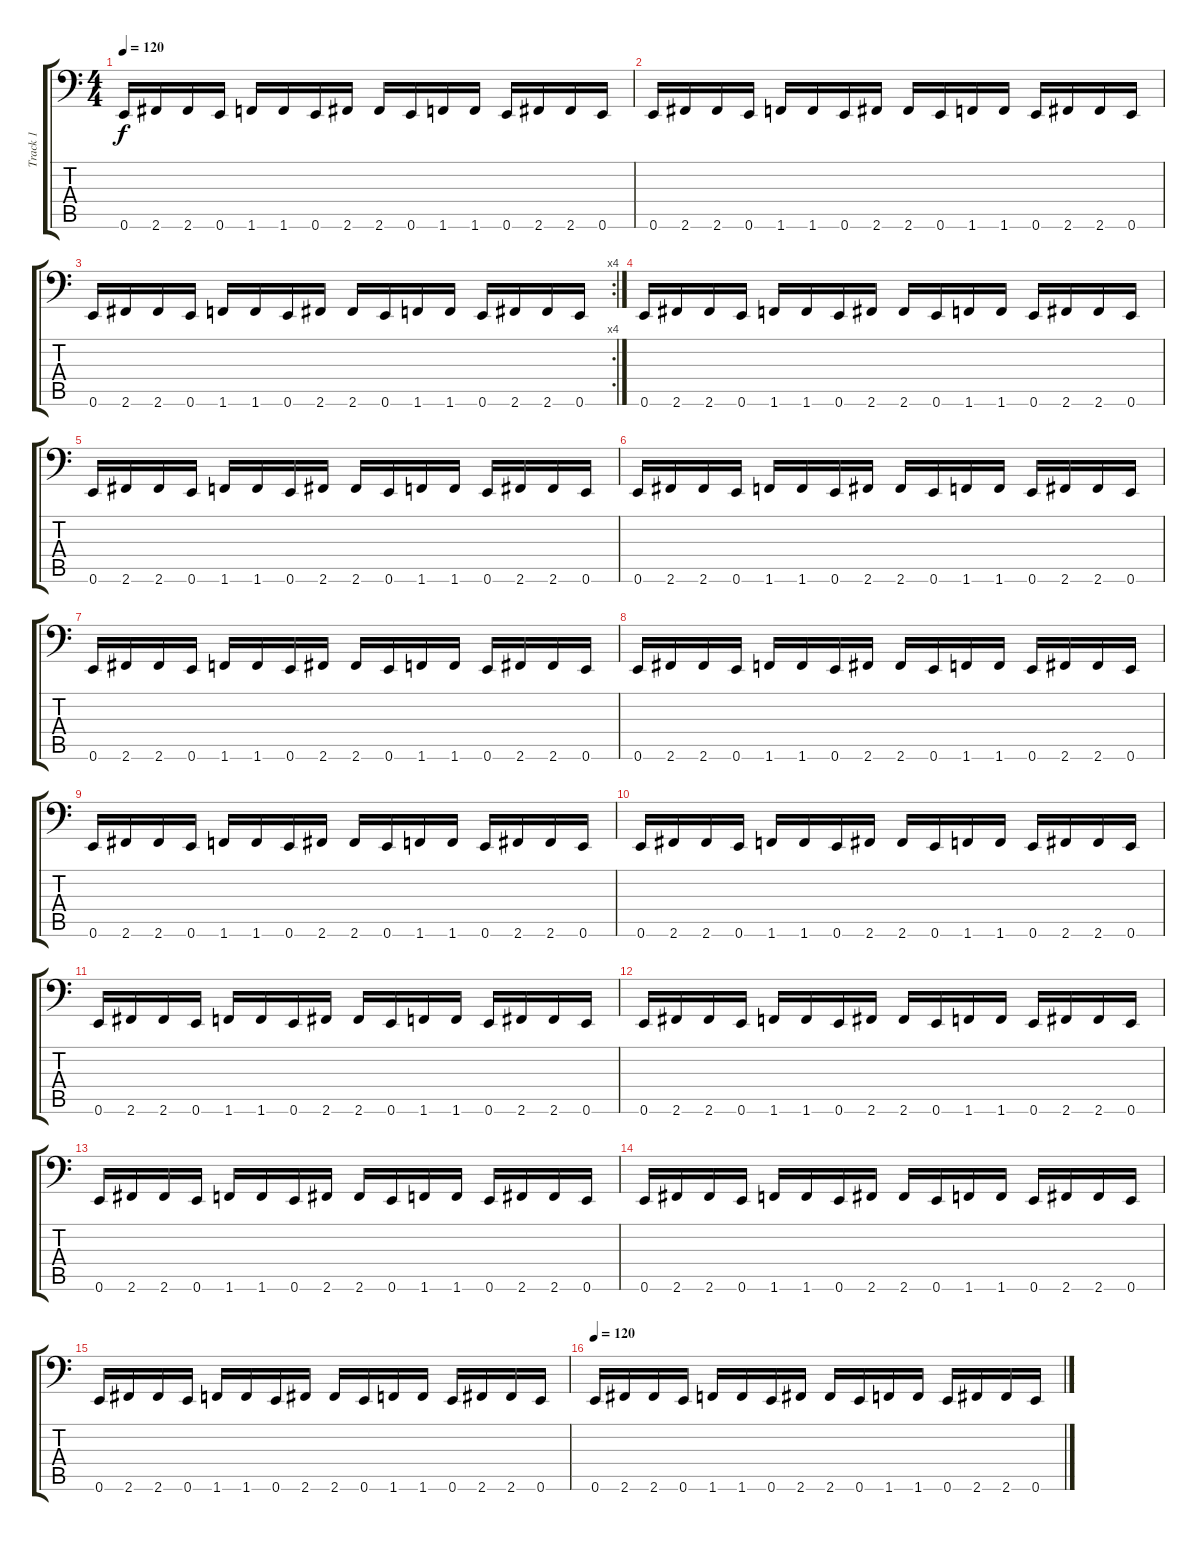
\track ("Track 1" "Track 1") {instrument electricbasspick}
\staff {score tabs}
\tuning (E1 B0 G2 D2 A1 E1) {hide}
\ts (4 4)
\tempo 120
\clef f4
\ks c
0.6.16{dy f} 2.6.16 2.6.16 0.6.16 1.6.16 1.6.16 0.6.16 2.6.16 2.6.16 0.6.16 1.6.16 1.6.16 0.6.16 2.6.16 2.6.16 0.6.16 |
0.6.16 2.6.16 2.6.16 0.6.16 1.6.16 1.6.16 0.6.16 2.6.16 2.6.16 0.6.16 1.6.16 1.6.16 0.6.16 2.6.16 2.6.16 0.6.16 |
\rc 4
0.6.16 2.6.16 2.6.16 0.6.16 1.6.16 1.6.16 0.6.16 2.6.16 2.6.16 0.6.16 1.6.16 1.6.16 0.6.16 2.6.16 2.6.16 0.6.16 |
0.6.16 2.6.16 2.6.16 0.6.16 1.6.16 1.6.16 0.6.16 2.6.16 2.6.16 0.6.16 1.6.16 1.6.16 0.6.16 2.6.16 2.6.16 0.6.16 |
0.6.16 2.6.16 2.6.16 0.6.16 1.6.16 1.6.16 0.6.16 2.6.16 2.6.16 0.6.16 1.6.16 1.6.16 0.6.16 2.6.16 2.6.16 0.6.16 |
0.6.16 2.6.16 2.6.16 0.6.16 1.6.16 1.6.16 0.6.16 2.6.16 2.6.16 0.6.16 1.6.16 1.6.16 0.6.16 2.6.16 2.6.16 0.6.16 |
0.6.16 2.6.16 2.6.16 0.6.16 1.6.16 1.6.16 0.6.16 2.6.16 2.6.16 0.6.16 1.6.16 1.6.16 0.6.16 2.6.16 2.6.16 0.6.16 |
0.6.16 2.6.16 2.6.16 0.6.16 1.6.16 1.6.16 0.6.16 2.6.16 2.6.16 0.6.16 1.6.16 1.6.16 0.6.16 2.6.16 2.6.16 0.6.16 |
0.6.16 2.6.16 2.6.16 0.6.16 1.6.16 1.6.16 0.6.16 2.6.16 2.6.16 0.6.16 1.6.16 1.6.16 0.6.16 2.6.16 2.6.16 0.6.16 |
0.6.16 2.6.16 2.6.16 0.6.16 1.6.16 1.6.16 0.6.16 2.6.16 2.6.16 0.6.16 1.6.16 1.6.16 0.6.16 2.6.16 2.6.16 0.6.16 |
0.6.16 2.6.16 2.6.16 0.6.16 1.6.16 1.6.16 0.6.16 2.6.16 2.6.16 0.6.16 1.6.16 1.6.16 0.6.16 2.6.16 2.6.16 0.6.16 |
0.6.16 2.6.16 2.6.16 0.6.16 1.6.16 1.6.16 0.6.16 2.6.16 2.6.16 0.6.16 1.6.16 1.6.16 0.6.16 2.6.16 2.6.16 0.6.16 |
0.6.16 2.6.16 2.6.16 0.6.16 1.6.16 1.6.16 0.6.16 2.6.16 2.6.16 0.6.16 1.6.16 1.6.16 0.6.16 2.6.16 2.6.16 0.6.16 |
0.6.16 2.6.16 2.6.16 0.6.16 1.6.16 1.6.16 0.6.16 2.6.16 2.6.16 0.6.16 1.6.16 1.6.16 0.6.16 2.6.16 2.6.16 0.6.16 |
0.6.16 2.6.16 2.6.16 0.6.16 1.6.16 1.6.16 0.6.16 2.6.16 2.6.16 0.6.16 1.6.16 1.6.16 0.6.16 2.6.16 2.6.16 0.6.16 |
\tempo 120
0.6.16 2.6.16 2.6.16 0.6.16 1.6.16 1.6.16 0.6.16 2.6.16 2.6.16 0.6.16 1.6.16 1.6.16 0.6.16 2.6.16 2.6.16 0.6.16
